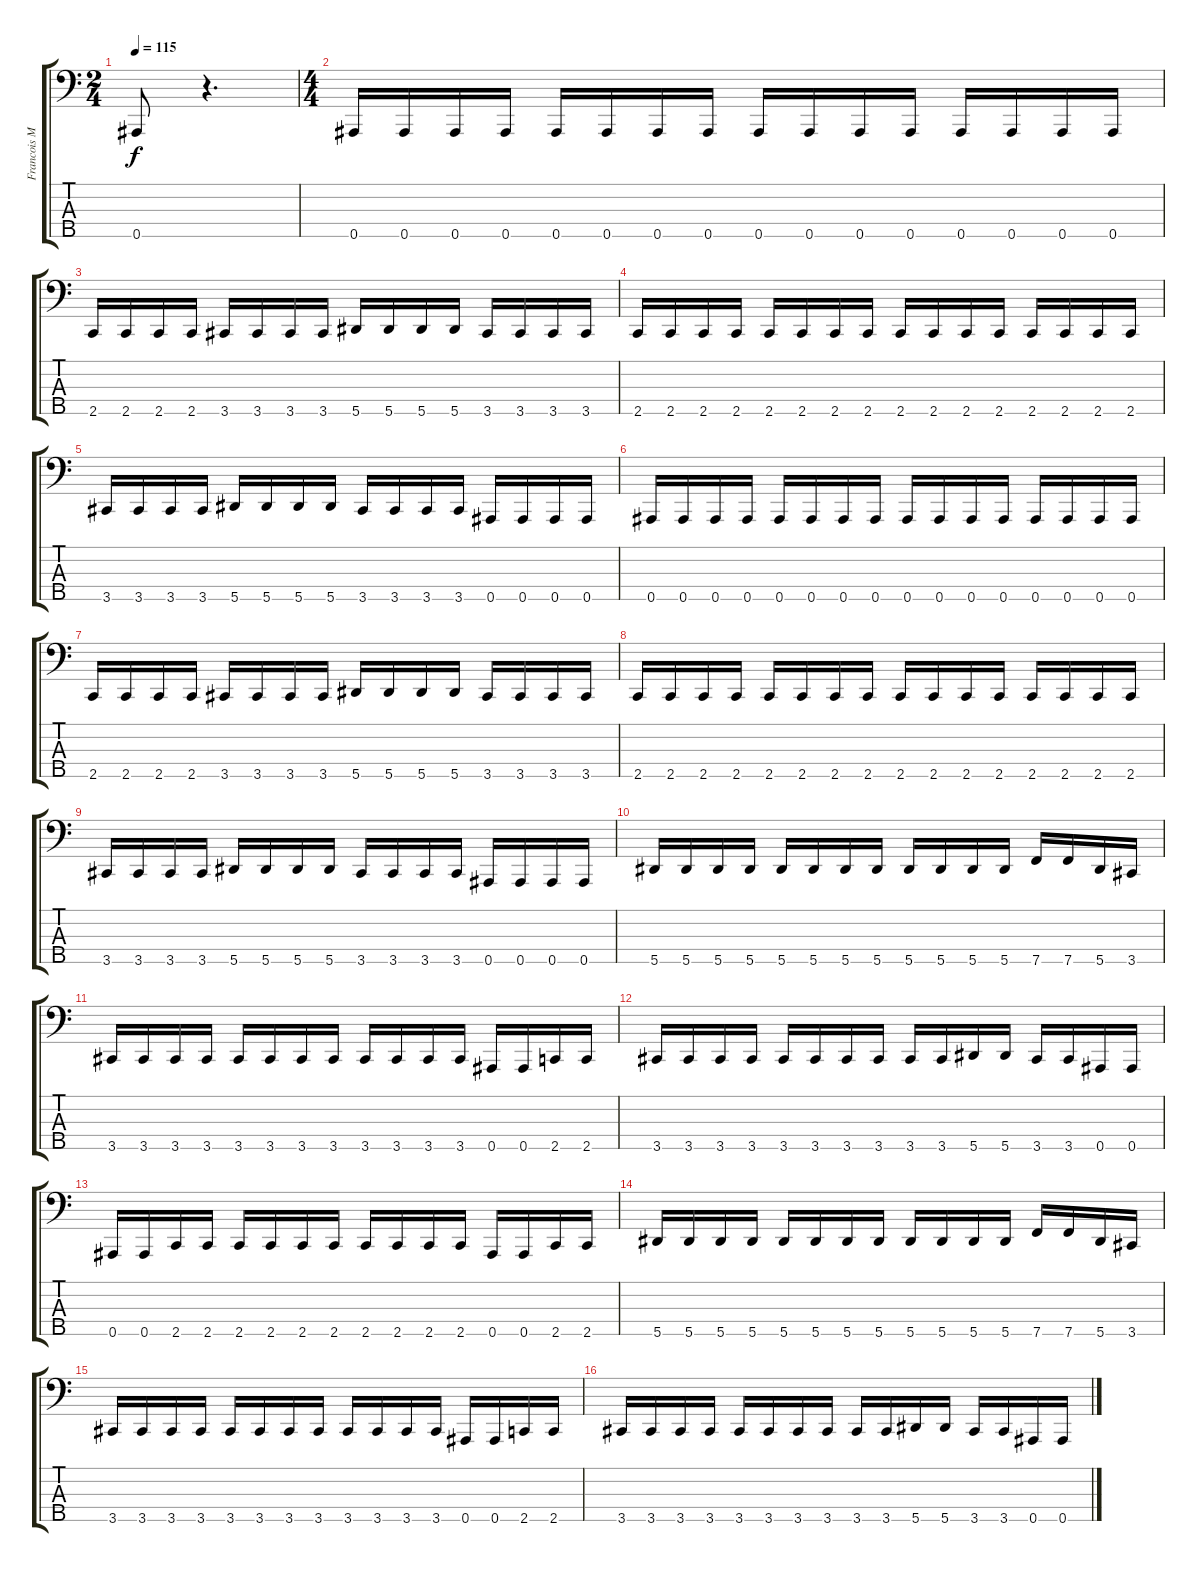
\track ("Francois Mongrain (Bass)" "Francois M") {instrument electricbasspick}
\staff {score tabs}
\tuning (Gb2 Db2 Ab1 Eb1 Bb0) {hide}
\ts (2 4)
\tempo 115
\clef f4
\ks c
0.5.8{dy f} r.4{d} |
\ts (4 4)
0.5.16 0.5.16 0.5.16 0.5.16 0.5.16 0.5.16 0.5.16 0.5.16 0.5.16 0.5.16 0.5.16 0.5.16 0.5.16 0.5.16 0.5.16 0.5.16 |
2.5.16 2.5.16 2.5.16 2.5.16 3.5.16 3.5.16 3.5.16 3.5.16 5.5.16 5.5.16 5.5.16 5.5.16 3.5.16 3.5.16 3.5.16 3.5.16 |
2.5.16 2.5.16 2.5.16 2.5.16 2.5.16 2.5.16 2.5.16 2.5.16 2.5.16 2.5.16 2.5.16 2.5.16 2.5.16 2.5.16 2.5.16 2.5.16 |
3.5.16 3.5.16 3.5.16 3.5.16 5.5.16 5.5.16 5.5.16 5.5.16 3.5.16 3.5.16 3.5.16 3.5.16 0.5.16 0.5.16 0.5.16 0.5.16 |
0.5.16 0.5.16 0.5.16 0.5.16 0.5.16 0.5.16 0.5.16 0.5.16 0.5.16 0.5.16 0.5.16 0.5.16 0.5.16 0.5.16 0.5.16 0.5.16 |
2.5.16 2.5.16 2.5.16 2.5.16 3.5.16 3.5.16 3.5.16 3.5.16 5.5.16 5.5.16 5.5.16 5.5.16 3.5.16 3.5.16 3.5.16 3.5.16 |
2.5.16 2.5.16 2.5.16 2.5.16 2.5.16 2.5.16 2.5.16 2.5.16 2.5.16 2.5.16 2.5.16 2.5.16 2.5.16 2.5.16 2.5.16 2.5.16 |
3.5.16 3.5.16 3.5.16 3.5.16 5.5.16 5.5.16 5.5.16 5.5.16 3.5.16 3.5.16 3.5.16 3.5.16 0.5.16 0.5.16 0.5.16 0.5.16 |
5.5.16 5.5.16 5.5.16 5.5.16 5.5.16 5.5.16 5.5.16 5.5.16 5.5.16 5.5.16 5.5.16 5.5.16 7.5.16 7.5.16 5.5.16 3.5.16 |
3.5.16 3.5.16 3.5.16 3.5.16 3.5.16 3.5.16 3.5.16 3.5.16 3.5.16 3.5.16 3.5.16 3.5.16 0.5.16 0.5.16 2.5.16 2.5.16 |
3.5.16 3.5.16 3.5.16 3.5.16 3.5.16 3.5.16 3.5.16 3.5.16 3.5.16 3.5.16 5.5.16 5.5.16 3.5.16 3.5.16 0.5.16 0.5.16 |
0.5.16 0.5.16 2.5.16 2.5.16 2.5.16 2.5.16 2.5.16 2.5.16 2.5.16 2.5.16 2.5.16 2.5.16 0.5.16 0.5.16 2.5.16 2.5.16 |
5.5.16 5.5.16 5.5.16 5.5.16 5.5.16 5.5.16 5.5.16 5.5.16 5.5.16 5.5.16 5.5.16 5.5.16 7.5.16 7.5.16 5.5.16 3.5.16 |
3.5.16 3.5.16 3.5.16 3.5.16 3.5.16 3.5.16 3.5.16 3.5.16 3.5.16 3.5.16 3.5.16 3.5.16 0.5.16 0.5.16 2.5.16 2.5.16 |
3.5.16 3.5.16 3.5.16 3.5.16 3.5.16 3.5.16 3.5.16 3.5.16 3.5.16 3.5.16 5.5.16 5.5.16 3.5.16 3.5.16 0.5.16 0.5.16
